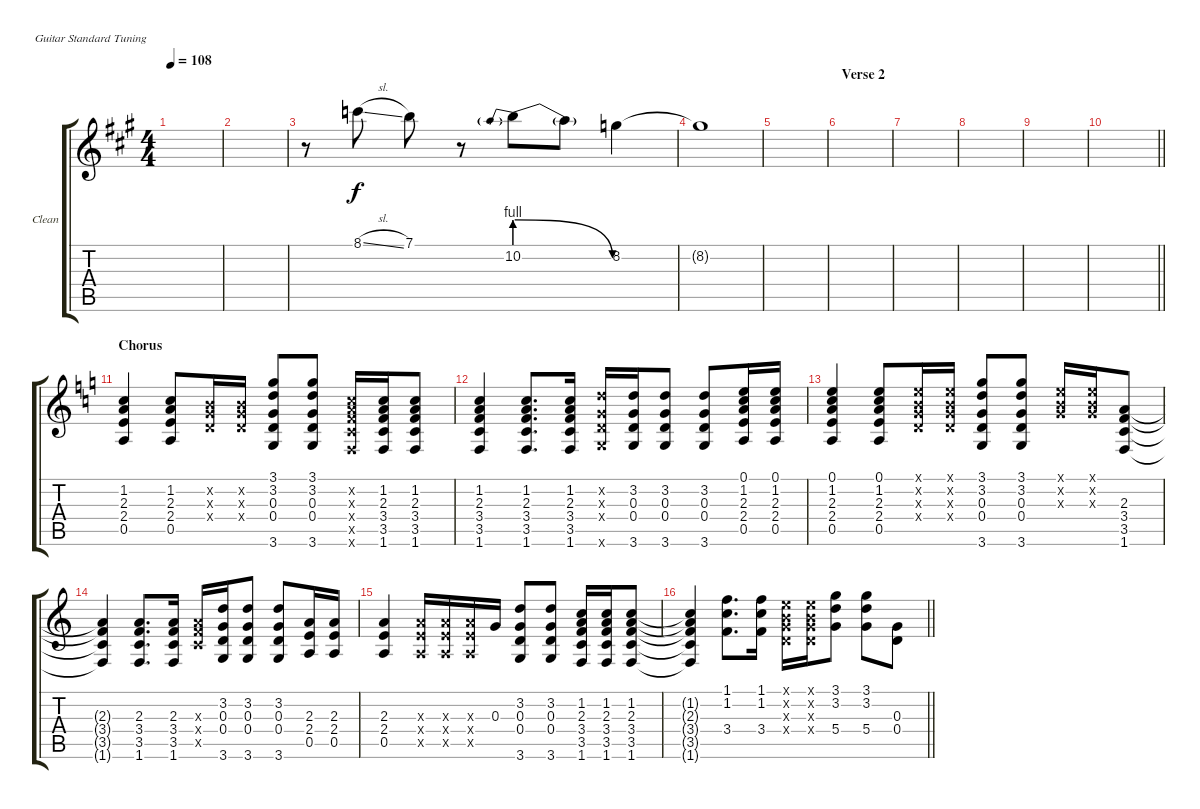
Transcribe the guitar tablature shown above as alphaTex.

\defaultSystemsLayout 4
\bracketExtendMode groupsimilarinstruments
\firstSystemTrackNameOrientation horizontal
\otherSystemsTrackNameOrientation horizontal
\track ("Clean (GTR3)" "Clean") {instrument electricguitarclean}
\staff {score tabs}
\tuning (E4 B3 G3 D3 A2 E2)
\ts (4 4)
\tempo 108
\clef g2
\scale
0.333333
\ks a
|
\scale
0.333333 |
r.8 8.1{sl}.8 7.1.8 r.8 10.2{be (prebendrelease 0 4 15 0)}.8 10.2{t}.8 8.2.4 |
8.2{t}.1 |
|
\section ("" "Verse 2")
|
|
|
|
\barLineRight lightlight
|
\section ("" "Chorus")
\ks c
(1.2 2.3 2.4 0.5).4{dy f} (1.2 2.3 2.4 0.5).8 (0.4{x} 0.3{x} 0.2{x}).16 (0.2{x} 0.3{x} 0.4{x}).16 (3.1 3.2 0.3 0.4 3.6).8 (3.1 3.2 0.3 0.4 3.6).8 (1.6{x} 3.5{x} 3.4{x} 2.3{x} 1.2{x}).16 (1.2 2.3 3.4 3.5 1.6).16 (1.6 3.5 3.4 2.3 1.2).8 |
(1.2 2.3 3.4 3.5 1.6).4 (1.2 2.3 3.4 3.5 1.6).8{d} (1.2 2.3 3.4 3.5 1.6).16 (3.2{x} 0.3{x} 0.4{x} 3.6{x}).16 (3.6 0.4 0.3 3.2).16 (3.6 0.4 0.3 3.2).8 (3.6 0.4 0.3 3.2).8 (0.1 1.2 2.3 2.4 0.5).16 (0.1 1.2 2.3 2.4 0.5).16 |
(0.1 1.2 2.3 2.4 0.5).4 (0.1 1.2 2.3 2.4 0.5).8 (0.1{x} 0.2{x} 0.3{x} 0.4{x}).16 (0.4{x} 0.3{x} 0.2{x} 0.1{x}).16 (3.1 3.2 0.3 0.4 3.6).8 (3.6 0.4 0.3 3.2 3.1).8 (0.1{x} 0.2{x} 0.3{x}).16 (0.3{x} 0.2{x} 0.1{x}).16 (2.3 3.4 3.5 1.6).8 |
(1.6{t} 3.5{t} 3.4{t} 2.3{t}).4 (2.3 3.4 3.5 1.6).8{d} (1.6 3.5 3.4 2.3).16 (2.3{x} 3.4{x} 3.5{x}).16 (3.2 0.3 0.4 3.6).16 (3.2 0.3 0.4 3.6).8 (3.2 0.3 0.4 3.6).8 (0.5 2.4 2.3).16 (2.3 2.4 0.5).16 |
(0.5 2.4 2.3).4 (2.3{x} 2.4{x} 0.5{x}).16 (2.3{x} 2.4{x} 0.5{x}).16 (2.3{x} 2.4{x} 0.5{x}).16 0.3.16 (3.2 0.3 0.4 3.6).8 (3.6 0.4 0.3 3.2).8 (1.2 2.3 3.4 3.5 1.6).16 (1.6 3.5 3.4 2.3 1.2).16 (1.2 2.3 3.4 3.5 1.6).8 |
\barLineRight lightlight
(1.6{t} 3.5{t} 3.4{t} 2.3{t} 1.2{t}).4 (3.4 1.2 1.1).8{d} (1.1 1.2 3.4).16 (0.4{x} 0.3{x} 0.2{x} 0.1{x}).16 (0.1{x} 0.2{x} 0.3{x} 0.4{x}).16 (5.4 3.2 3.1).8 (3.1 3.2 5.4).8 (0.4 0.3).8
